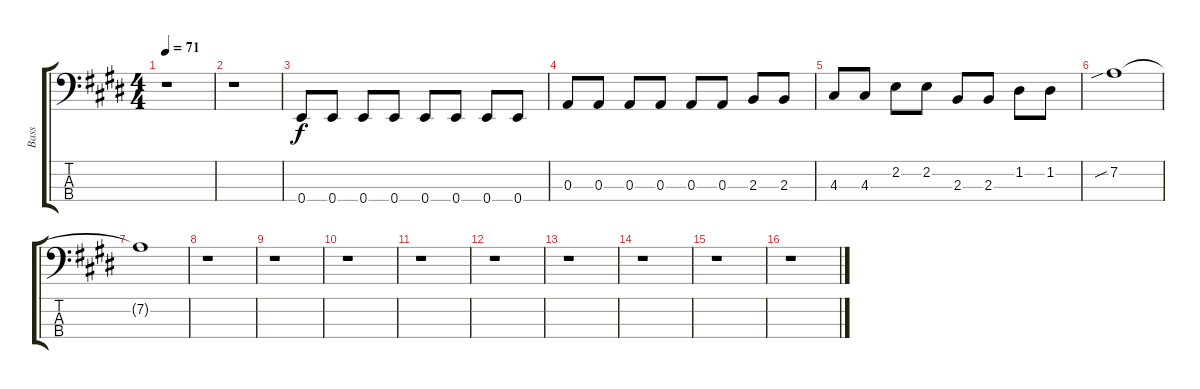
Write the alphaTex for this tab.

\track ("Bass" "Bass") {instrument slapbass1}
\staff {score tabs}
\tuning (G2 D2 A1 E1) {hide}
\ts (4 4)
\tempo 71
\clef f4
\ks e
r.1{dy f instrument slapbass1} |
r.1 |
0.4.8 0.4.8 0.4.8 0.4.8 0.4.8 0.4.8 0.4.8 0.4.8 |
0.3.8 0.3.8 0.3.8 0.3.8 0.3.8 0.3.8 2.3.8 2.3.8 |
4.3.8 4.3.8 2.2.8 2.2.8 2.3.8 2.3.8 1.2.8 1.2.8 |
7.2{sib}.1 |
7.2{t}.1 |
r.1 |
r.1 |
r.1 |
r.1 |
r.1 |
r.1 |
r.1 |
r.1 |
r.1
